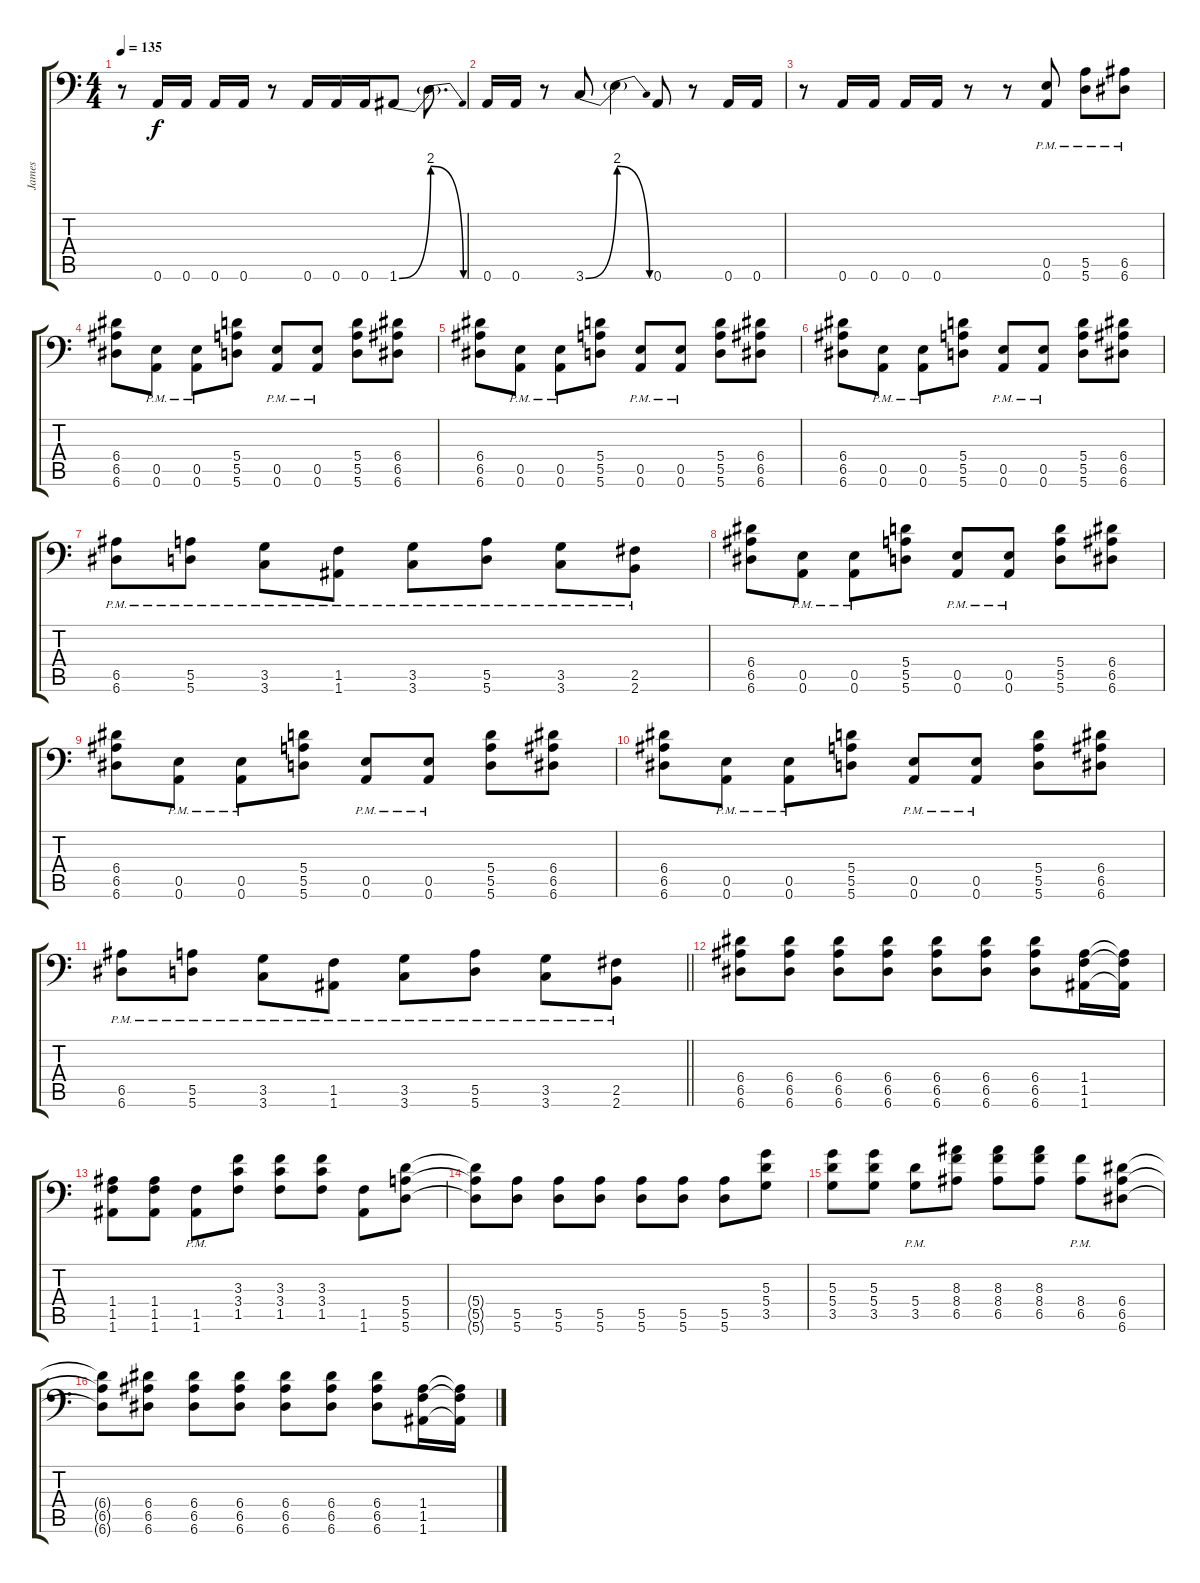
\track ("James" "James") {instrument distortionguitar}
\staff {score tabs}
\tuning (B3 Gb3 D3 A2 E2 A1) {hide}
\ts (4 4)
\tempo 135
\clef f4
\ks c
r.8{dy f} 0.6.16 0.6.16 0.6.16 0.6.16 r.8 0.6.16 0.6.16 0.6.16 1.6{be (bend 0 0 60 8)}.8 1.6{be (release 0 8 60 0) t}.8{d} |
0.6.16 0.6.16 r.8 3.6{be (bend 0 0 60 8)}.8 3.6{be (release 0 8 60 0) t}.4 0.6.8 r.8 0.6.16 0.6.16 |
r.8 0.6.16 0.6.16 0.6.16 0.6.16 r.8 r.8 (0.5{pm} 0.6{pm}).8 (5.5{pm} 5.6{pm}).8 (6.5{pm} 6.6{pm}).8 |
(6.4 6.5 6.6).8 (0.5{pm} 0.6{pm}).8 (0.5{pm} 0.6{pm}).8 (5.4 5.5 5.6).8 (0.5{pm} 0.6{pm}).8 (0.5{pm} 0.6{pm}).8 (5.4 5.5 5.6).8 (6.4 6.5 6.6).8 |
(6.4 6.5 6.6).8 (0.5{pm} 0.6{pm}).8 (0.5{pm} 0.6{pm}).8 (5.4 5.5 5.6).8 (0.5{pm} 0.6{pm}).8 (0.5{pm} 0.6{pm}).8 (5.4 5.5 5.6).8 (6.4 6.5 6.6).8 |
(6.4 6.5 6.6).8 (0.5{pm} 0.6{pm}).8 (0.5{pm} 0.6{pm}).8 (5.4 5.5 5.6).8 (0.5{pm} 0.6{pm}).8 (0.5{pm} 0.6{pm}).8 (5.4 5.5 5.6).8 (6.4 6.5 6.6).8 |
(6.5{pm} 6.6{pm}).8 (5.5{pm} 5.6{pm}).8 (3.5{pm} 3.6{pm}).8 (1.5{pm} 1.6{pm}).8 (3.5{pm} 3.6{pm}).8 (5.5{pm} 5.6{pm}).8 (3.5{pm} 3.6{pm}).8 (2.5{pm} 2.6{pm}).8 |
(6.4 6.5 6.6).8 (0.5{pm} 0.6{pm}).8 (0.5{pm} 0.6{pm}).8 (5.4 5.5 5.6).8 (0.5{pm} 0.6{pm}).8 (0.5{pm} 0.6{pm}).8 (5.4 5.5 5.6).8 (6.4 6.5 6.6).8 |
(6.4 6.5 6.6).8 (0.5{pm} 0.6{pm}).8 (0.5{pm} 0.6{pm}).8 (5.4 5.5 5.6).8 (0.5{pm} 0.6{pm}).8 (0.5{pm} 0.6{pm}).8 (5.4 5.5 5.6).8 (6.4 6.5 6.6).8 |
(6.4 6.5 6.6).8 (0.5{pm} 0.6{pm}).8 (0.5{pm} 0.6{pm}).8 (5.4 5.5 5.6).8 (0.5{pm} 0.6{pm}).8 (0.5{pm} 0.6{pm}).8 (5.4 5.5 5.6).8 (6.4 6.5 6.6).8 |
\barLineRight lightlight
(6.5{pm} 6.6{pm}).8 (5.5{pm} 5.6{pm}).8 (3.5{pm} 3.6{pm}).8 (1.5{pm} 1.6{pm}).8 (3.5{pm} 3.6{pm}).8 (5.5{pm} 5.6{pm}).8 (3.5{pm} 3.6{pm}).8 (2.5{pm} 2.6{pm}).8 |
(6.4 6.5 6.6).8 (6.4 6.5 6.6).8 (6.4 6.5 6.6).8 (6.4 6.5 6.6).8 (6.4 6.5 6.6).8 (6.4 6.5 6.6).8 (6.4 6.5 6.6).8 (1.4 1.5 1.6).16 (1.4{t} 1.5{t} 1.6{t}).16 |
(1.4 1.5 1.6).8 (1.4 1.5 1.6).8 (1.5{pm} 1.6{pm}).8 (3.3 3.4 1.5).8 (3.3 3.4 1.5).8 (3.3 3.4 1.5).8 (1.5 1.6).8 (5.4 5.5 5.6).8 |
(5.4{t} 5.5{t} 5.6{t}).8 (5.5 5.6).8 (5.5 5.6).8 (5.5 5.6).8 (5.5 5.6).8 (5.5 5.6).8 (5.5 5.6).8 (5.3 5.4 3.5).8 |
(5.3 5.4 3.5).8 (5.3 5.4 3.5).8 (5.4{pm} 3.5{pm}).8 (8.3 8.4 6.5).8 (8.3 8.4 6.5).8 (8.3 8.4 6.5).8 (8.4{pm} 6.5{pm}).8 (6.4 6.5 6.6).8 |
(6.4{t} 6.5{t} 6.6{t}).8 (6.4 6.5 6.6).8 (6.4 6.5 6.6).8 (6.4 6.5 6.6).8 (6.4 6.5 6.6).8 (6.4 6.5 6.6).8 (6.4 6.5 6.6).8 (1.4 1.5 1.6).16 (1.4{t} 1.5{t} 1.6{t}).16
